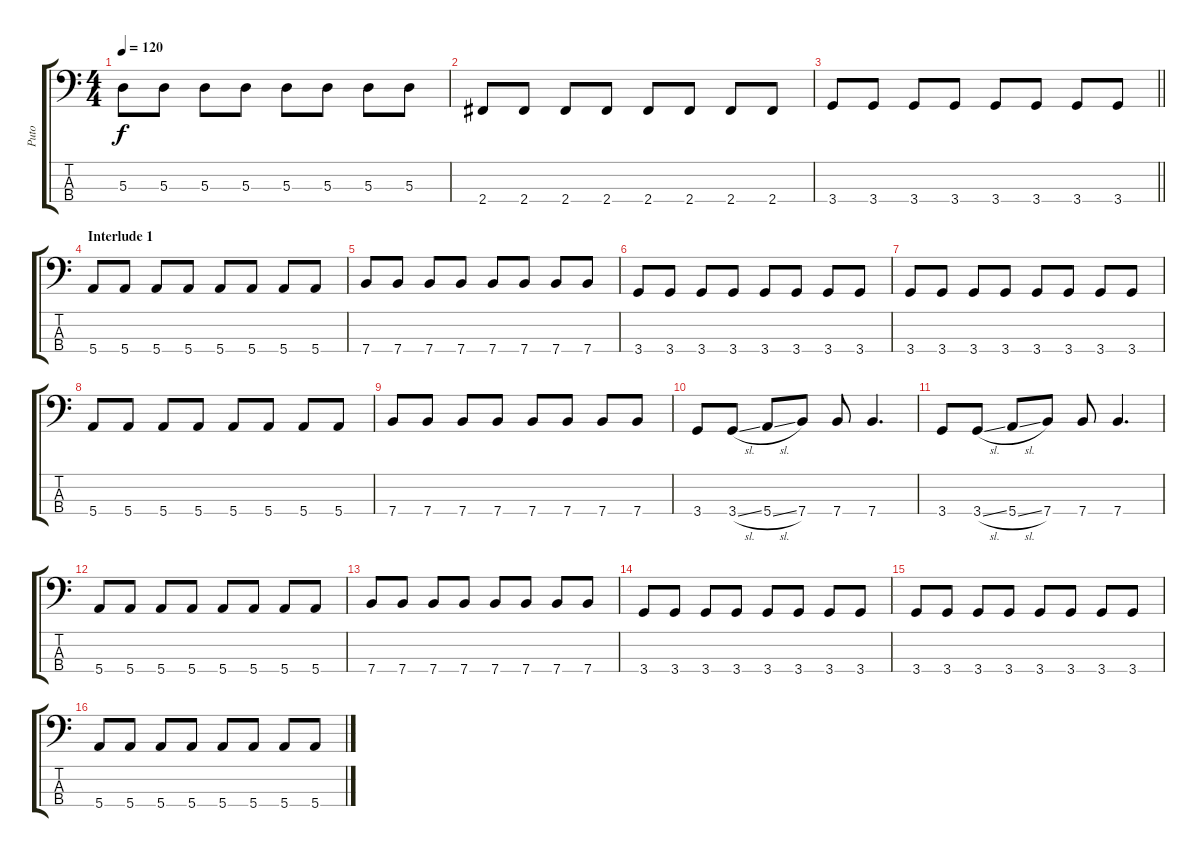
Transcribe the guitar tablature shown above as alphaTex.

\track ("Puto" "Puto") {instrument electricbasspick}
\staff {score tabs}
\tuning (G2 D2 A1 E1) {hide}
\ts (4 4)
\tempo 120
\clef f4
\ks c
5.3.8{dy f} 5.3.8 5.3.8 5.3.8 5.3.8 5.3.8 5.3.8 5.3.8 |
2.4.8 2.4.8 2.4.8 2.4.8 2.4.8 2.4.8 2.4.8 2.4.8 |
\barLineRight lightlight
3.4.8 3.4.8 3.4.8 3.4.8 3.4.8 3.4.8 3.4.8 3.4.8 |
\section ("" "Interlude 1")
5.4.8 5.4.8 5.4.8 5.4.8 5.4.8 5.4.8 5.4.8 5.4.8 |
7.4.8 7.4.8 7.4.8 7.4.8 7.4.8 7.4.8 7.4.8 7.4.8 |
3.4.8 3.4.8 3.4.8 3.4.8 3.4.8 3.4.8 3.4.8 3.4.8 |
3.4.8 3.4.8 3.4.8 3.4.8 3.4.8 3.4.8 3.4.8 3.4.8 |
5.4.8 5.4.8 5.4.8 5.4.8 5.4.8 5.4.8 5.4.8 5.4.8 |
7.4.8 7.4.8 7.4.8 7.4.8 7.4.8 7.4.8 7.4.8 7.4.8 |
3.4.8 3.4{sl}.8 5.4{sl}.8 7.4.8 7.4.8 7.4.4{d} |
3.4.8 3.4{sl}.8 5.4{sl}.8 7.4.8 7.4.8 7.4.4{d} |
5.4.8 5.4.8 5.4.8 5.4.8 5.4.8 5.4.8 5.4.8 5.4.8 |
7.4.8 7.4.8 7.4.8 7.4.8 7.4.8 7.4.8 7.4.8 7.4.8 |
3.4.8 3.4.8 3.4.8 3.4.8 3.4.8 3.4.8 3.4.8 3.4.8 |
3.4.8 3.4.8 3.4.8 3.4.8 3.4.8 3.4.8 3.4.8 3.4.8 |
5.4.8 5.4.8 5.4.8 5.4.8 5.4.8 5.4.8 5.4.8 5.4.8
